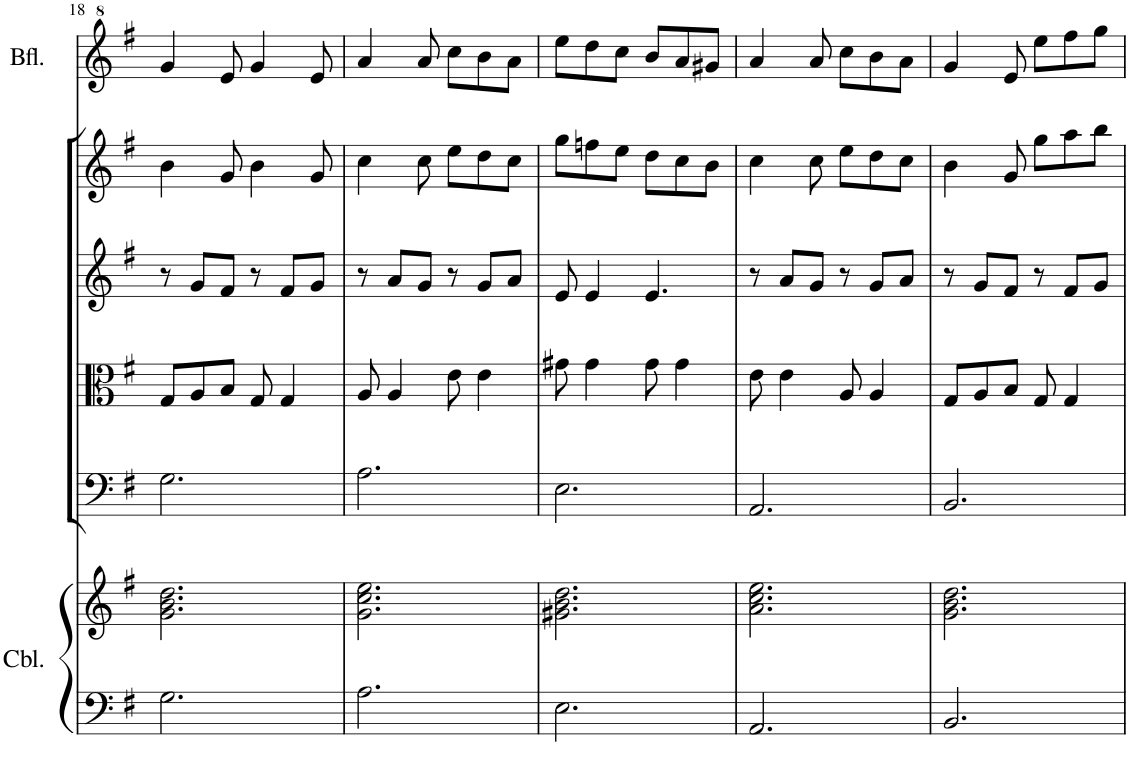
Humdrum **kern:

**kern	**kern	**kern	**kern	**kern	**kern	**kern
*part6	*part6	*part5	*part4	*part3	*part2	*part1
*staff7	*staff6	*staff5	*staff4	*staff3	*staff2	*staff1
*I"Cembalo	*	*I"Violoncello	*I"Viola	*I"Violin II	*I"Violin I	*I"Blockflöte
*I'Cbl.	*	*I'Vc	*I'Vla	*I'Vln	*I'Vln	*I'Bfl.
!!LO:PB:g=z
*clefF4	*clefG2	*clefF4	*clefC3	*clefG2	*clefG2	*clefG^2
*k[f#]	*k[f#]	*k[f#]	*k[f#]	*k[f#]	*k[f#]	*k[f#]
*M6/8	*M6/8	*M6/8	*M6/8	*M6/8	*M6/8	*M6/8
=18	=18	=18	=18	=18	=18	=18
2.G\	2.g\ 2.b\ 2.dd\	2.G\	8G/L	8r	4b\	4gg/
.	.	.	8A/	8g/L	.	.
.	.	.	8B/J	8f#/J	8g/	8ee/
.	.	.	8G/	8r	4b\	4gg/
.	.	.	4G/	8f#/L	.	.
.	.	.	.	8g/J	8g/	8ee/
=19	=19	=19	=19	=19	=19	=19
2.A\	2.g\ 2.cc\ 2.ee\	2.A\	8A/	8r	4cc\	4aa/
.	.	.	4A/	8a/L	.	.
.	.	.	.	8g/J	8cc\	8aa/
.	.	.	8e\	8r	8ee\L	8ccc\L
.	.	.	4e\	8g/L	8dd\	8bb\
.	.	.	.	8a/J	8cc\J	8aa\J
=20	=20	=20	=20	=20	=20	=20
2.E\	2.g#X\ 2.b\ 2.dd\	2.E\	8g#X\	8e/	8gg\L	8eee\L
.	.	.	4g#\	4e/	8ffn\	8ddd\
.	.	.	.	.	8ee\J	8ccc\J
.	.	.	8g#\	4.e/	8dd\L	8bb/L
.	.	.	4g#\	.	8cc\	8aa/
.	.	.	.	.	8b\J	8gg#X/J
=21	=21	=21	=21	=21	=21	=21
2.AA/	2.a\ 2.cc\ 2.ee\	2.AA/	8e\	8r	4cc\	4aa/
.	.	.	4e\	8a/L	.	.
.	.	.	.	8g/J	8cc\	8aa/
.	.	.	8A/	8r	8ee\L	8ccc\L
.	.	.	4A/	8g/L	8dd\	8bb\
.	.	.	.	8a/J	8cc\J	8aa\J
=22	=22	=22	=22	=22	=22	=22
2.BB/	2.g\ 2.b\ 2.dd\	2.BB/	8G/L	8r	4b\	4gg/
.	.	.	8A/	8g/L	.	.
.	.	.	8B/J	8f#/J	8g/	8ee/
.	.	.	8G/	8r	8gg\L	8eee\L
.	.	.	4G/	8f#/L	8aa\	8fff#\
.	.	.	.	8g/J	8bb\J	8ggg\J
=	=	=	=	=	=	=
*-	*-	*-	*-	*-	*-	*-
